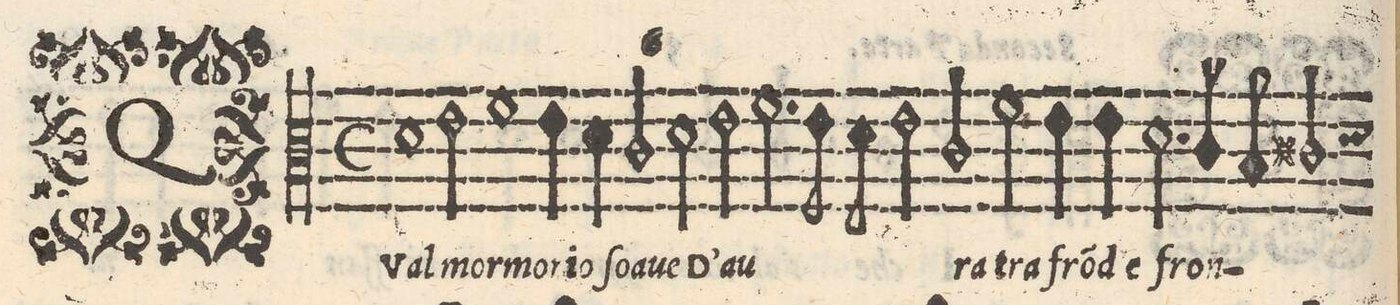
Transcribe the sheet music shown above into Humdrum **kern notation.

**kern	**text
*I"ALTO	*
*clefC3	*
*k[]	*
*met(C)	*
*M2/1	*
1d	QVal
2e\	mor-
1f\	-mo-
=2-	=2-
4e\	-ri-
4d\	-o
2c/	ſo-
2d\	-a-
=3-	=3-
2e\	-ue
2.f\	D'au-
8e\	.
8d\	.
2e\	.
=4-	=4-
2c/	-ra
2f\	tra
4e\	fro(n)d
4e\	e
2.d\	fron-
=5-	=5-
8c/	.
8B/	.
2c#X/	.
*custos:d	*
*-	*-
